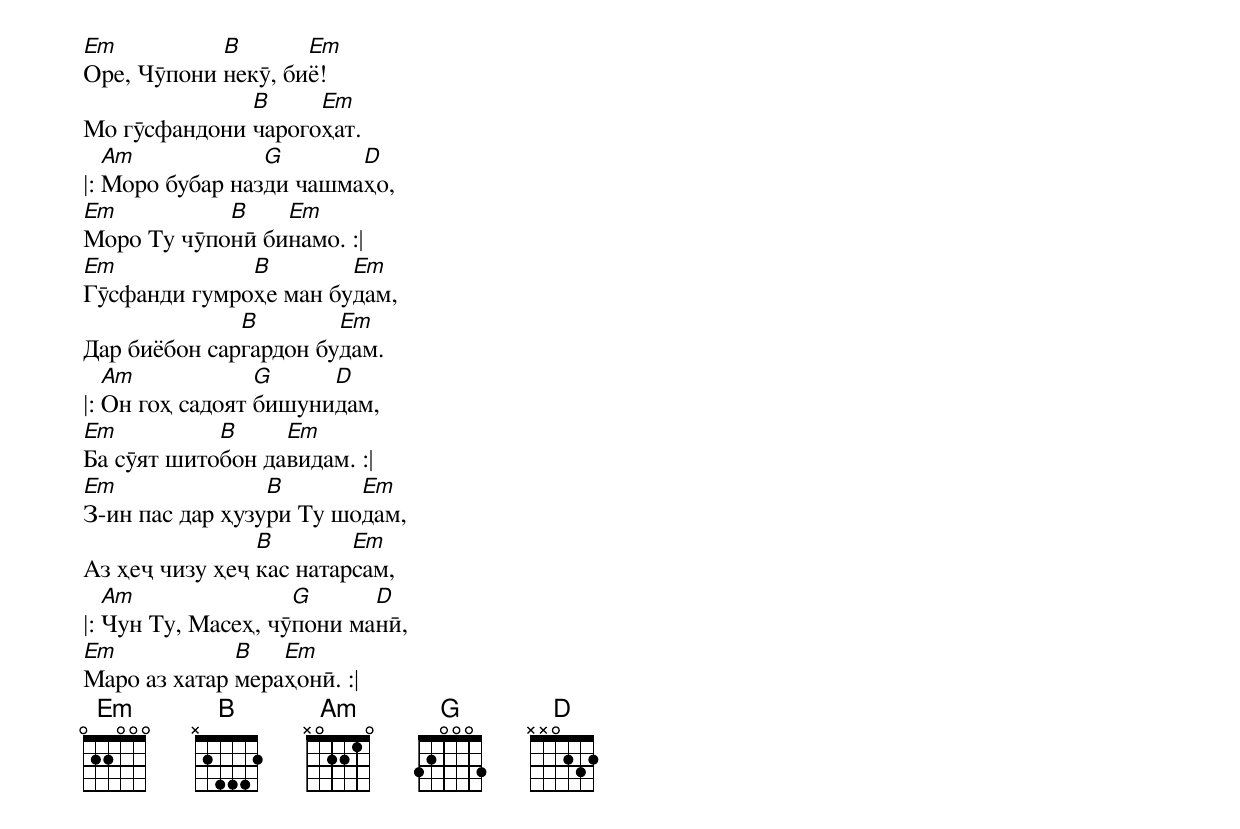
[Em]Оре, Чӯпони [B]некӯ, би[Em]ё!
Мо гӯсфандони [B]чарого[Em]ҳат.
|: [Am]Моро бубар наз[G]ди чашма[D]ҳо,
[Em]Моро Ту чӯпо[B]нӣ би[Em]намо. :|
[Em]Гӯсфанди гумро[B]ҳе ман бу[Em]дам,
Дар биёбон сар[B]гардон бу[Em]дам.
|: [Am]Он гоҳ садоят [G]бишуни[D]дам,
[Em]Ба сӯят шито[B]бон да[Em]видам. :|
[Em]З-ин пас дар ҳузу[B]ри Ту шо[Em]дам,
Аз ҳеҷ чизу ҳеҷ [B]кас натар[Em]сам,
|: [Am]Чун Ту, Масеҳ, чӯ[G]пони ма[D]нӣ,
[Em]Маро аз хатар [B]мера[Em]ҳонӣ. :|
